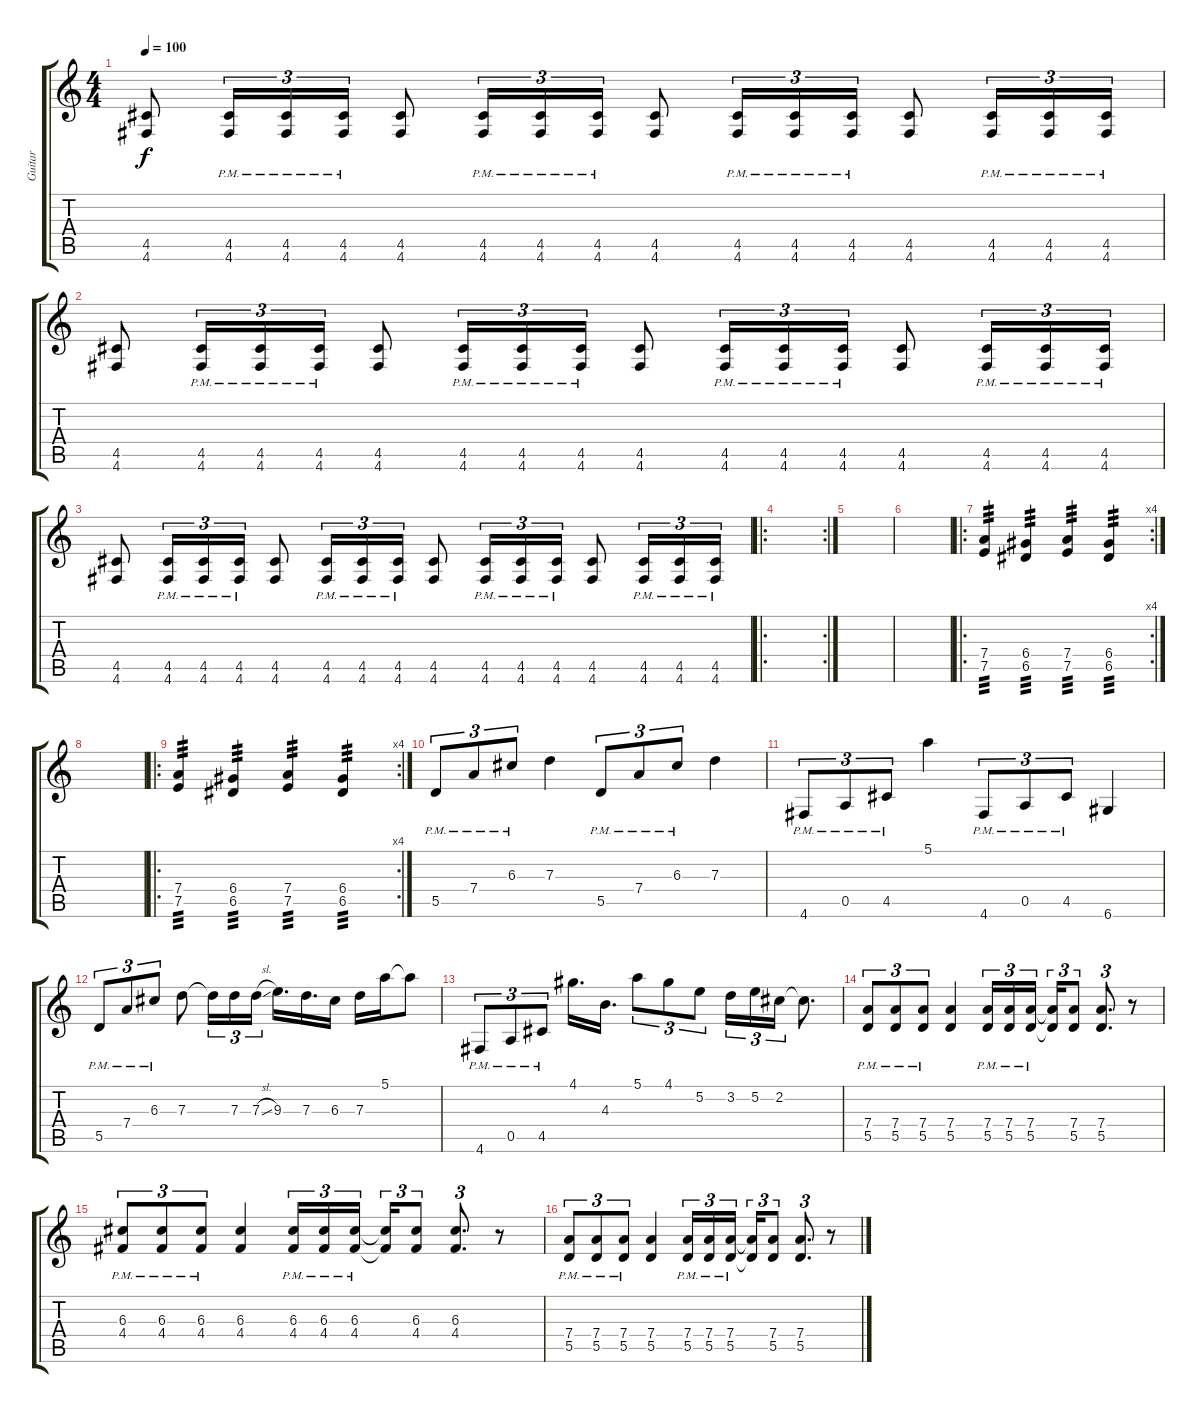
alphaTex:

\track ("Guitar" "Guitar") {instrument overdrivenguitar}
\staff {score tabs}
\tuning (E4 B3 G3 D3 A2 D2) {hide}
\ts (4 4)
\tempo 100
\clef g2
\ks c
(4.5 4.6).8{dy f} (4.5{pm} 4.6{pm}).16{tu (3 2)} (4.5{pm} 4.6{pm}).16{tu (3 2)} (4.5{pm} 4.6{pm}).16{tu (3 2)} (4.5 4.6).8 (4.5{pm} 4.6{pm}).16{tu (3 2)} (4.5{pm} 4.6{pm}).16{tu (3 2)} (4.5{pm} 4.6{pm}).16{tu (3 2)} (4.5 4.6).8 (4.5{pm} 4.6{pm}).16{tu (3 2)} (4.5{pm} 4.6{pm}).16{tu (3 2)} (4.5{pm} 4.6{pm}).16{tu (3 2)} (4.5 4.6).8 (4.5{pm} 4.6{pm}).16{tu (3 2)} (4.5{pm} 4.6{pm}).16{tu (3 2)} (4.5{pm} 4.6{pm}).16{tu (3 2)} |
(4.5 4.6).8 (4.5{pm} 4.6{pm}).16{tu (3 2)} (4.5{pm} 4.6{pm}).16{tu (3 2)} (4.5{pm} 4.6{pm}).16{tu (3 2)} (4.5 4.6).8 (4.5{pm} 4.6{pm}).16{tu (3 2)} (4.5{pm} 4.6{pm}).16{tu (3 2)} (4.5{pm} 4.6{pm}).16{tu (3 2)} (4.5 4.6).8 (4.5{pm} 4.6{pm}).16{tu (3 2)} (4.5{pm} 4.6{pm}).16{tu (3 2)} (4.5{pm} 4.6{pm}).16{tu (3 2)} (4.5 4.6).8 (4.5{pm} 4.6{pm}).16{tu (3 2)} (4.5{pm} 4.6{pm}).16{tu (3 2)} (4.5{pm} 4.6{pm}).16{tu (3 2)} |
(4.5 4.6).8 (4.5{pm} 4.6{pm}).16{tu (3 2)} (4.5{pm} 4.6{pm}).16{tu (3 2)} (4.5{pm} 4.6{pm}).16{tu (3 2)} (4.5 4.6).8 (4.5{pm} 4.6{pm}).16{tu (3 2)} (4.5{pm} 4.6{pm}).16{tu (3 2)} (4.5{pm} 4.6{pm}).16{tu (3 2)} (4.5 4.6).8 (4.5{pm} 4.6{pm}).16{tu (3 2)} (4.5{pm} 4.6{pm}).16{tu (3 2)} (4.5{pm} 4.6{pm}).16{tu (3 2)} (4.5 4.6).8 (4.5{pm} 4.6{pm}).16{tu (3 2)} (4.5{pm} 4.6{pm}).16{tu (3 2)} (4.5{pm} 4.6{pm}).16{tu (3 2)} |
\ro
\rc 2
|
|
|
\ro
\rc 4
(7.4 7.5).4{tp 3} (6.4 6.5).4{tp 3} (7.4 7.5).4{tp 3} (6.4 6.5).4{tp 3} |
|
\ro
\rc 4
(7.4 7.5).4{tp 3} (6.4 6.5).4{tp 3} (7.4 7.5).4{tp 3} (6.4 6.5).4{tp 3} |
5.5{pm}.8{tu (3 2)} 7.4{pm}.8{tu (3 2)} 6.3{pm}.8{tu (3 2)} 7.3.4 5.5{pm}.8{tu (3 2)} 7.4{pm}.8{tu (3 2)} 6.3{pm}.8{tu (3 2)} 7.3.4 |
4.6{pm}.8{tu (3 2)} 0.5{pm}.8{tu (3 2)} 4.5{pm}.8{tu (3 2)} 5.1.4 4.6{pm}.8{tu (3 2)} 0.5{pm}.8{tu (3 2)} 4.5{pm}.8{tu (3 2)} 6.6.4 |
5.5{pm}.8{tu (3 2)} 7.4{pm}.8{tu (3 2)} 6.3{pm}.8{tu (3 2)} 7.3.8 7.3{t}.16{tu (3 2)} 7.3.16{tu (3 2)} 7.3{sl}.16{tu (3 2)} 9.3.16{d} 7.3.16{d} 6.3.16 7.3.16 5.1.16 5.1{t}.8 |
4.6{pm}.8{tu (3 2)} 0.5{pm}.8{tu (3 2)} 4.5{pm}.8{tu (3 2)} 4.1.16{d} 4.3.16{d} 5.1.8{tu (3 2)} 4.1.8{tu (3 2)} 5.2.8{tu (3 2)} 3.2.16{tu (3 2)} 5.2.16{tu (3 2)} 2.2.16{tu (3 2)} 2.2{t}.8{d} |
(7.4{pm} 5.5{pm}).8{tu (3 2)} (7.4{pm} 5.5{pm}).8{tu (3 2)} (7.4{pm} 5.5{pm}).8{tu (3 2)} (7.4 5.5).4 (7.4{pm} 5.5{pm}).16{tu (3 2)} (7.4{pm} 5.5{pm}).16{tu (3 2)} (7.4{pm} 5.5{pm}).16{tu (3 2) beam splitsecondary} (7.4{t} 5.5{t}).16{tu (3 2)} (7.4 5.5).8{tu (3 2)} (7.4 5.5).8{d tu (3 2)} r.8 |
(6.3{pm} 4.4{pm}).8{tu (3 2)} (6.3{pm} 4.4{pm}).8{tu (3 2)} (6.3{pm} 4.4{pm}).8{tu (3 2)} (6.3 4.4).4 (6.3{pm} 4.4{pm}).16{tu (3 2)} (6.3{pm} 4.4{pm}).16{tu (3 2)} (6.3{pm} 4.4{pm}).16{tu (3 2) beam splitsecondary} (6.3{t} 4.4{t}).16{tu (3 2)} (6.3 4.4).8{tu (3 2)} (6.3 4.4).8{d tu (3 2)} r.8 |
(7.4{pm} 5.5{pm}).8{tu (3 2)} (7.4{pm} 5.5{pm}).8{tu (3 2)} (7.4{pm} 5.5{pm}).8{tu (3 2)} (7.4 5.5).4 (7.4{pm} 5.5{pm}).16{tu (3 2)} (7.4{pm} 5.5{pm}).16{tu (3 2)} (7.4{pm} 5.5{pm}).16{tu (3 2) beam splitsecondary} (7.4{t} 5.5{t}).16{tu (3 2)} (7.4 5.5).8{tu (3 2)} (7.4 5.5).8{d tu (3 2)} r.8
